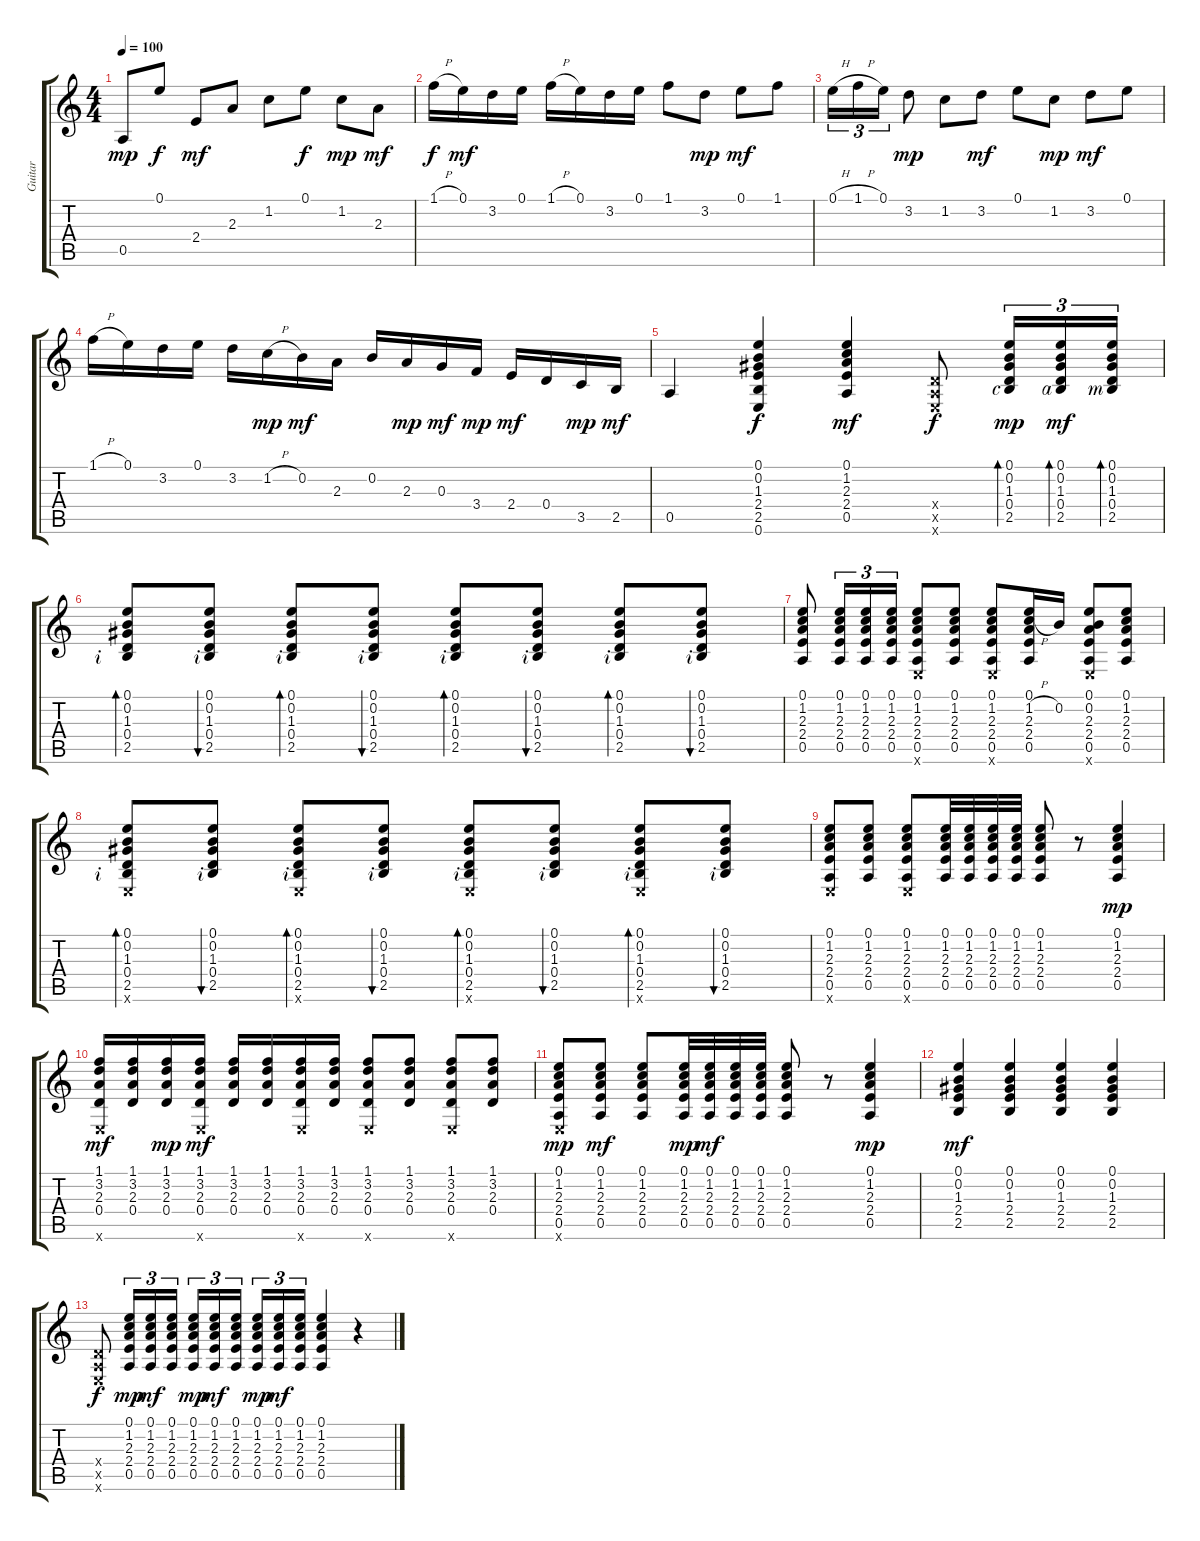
\track ("Guitar" "Guitar") {instrument acousticguitarnylon}
\staff {score tabs}
\tuning (E4 B3 G3 D3 A2 E2) {hide}
\ts (4 4)
\tempo 100
\clef g2
\ks c
0.5.8{dy mp} 0.1.8{dy f} 2.4.8{dy mf} 2.3.8 1.2.8 0.1.8{dy f} 1.2.8{dy mp} 2.3.8{dy mf} |
1.1{h}.16{dy f} 0.1.16{dy mf} 3.2.16 0.1.16 1.1{h}.16 0.1.16 3.2.16 0.1.16 1.1.8 3.2.8{dy mp} 0.1.8{dy mf} 1.1.8 |
0.1{h}.16{tu (3 2)} 1.1{h}.16{tu (3 2)} 0.1.16{tu (3 2)} 3.2.8{dy mp} 1.2.8 3.2.8{dy mf} 0.1.8 1.2.8{dy mp} 3.2.8{dy mf} 0.1.8 |
1.1{h}.16 0.1.16 3.2.16 0.1.16 3.2.16 1.2{h}.16{dy mp} 0.2.16{dy mf} 2.3.16 0.2.16 2.3.16{dy mp} 0.3.16{dy mf} 3.4.16{dy mp} 2.4.16{dy mf} 0.4.16 3.5.16{dy mp} 2.5.16{dy mf} |
0.5.4 (0.1 0.2 1.3 2.4 2.5 0.6).4{dy f} (0.1 1.2 2.3 2.4 0.5).4{dy mf} (0.4{x} 0.5{x} 0.6{x}).8{dy f} (0.1 0.2 1.3 0.4 2.5{rf 5}).16{tu (3 2) bd 60 dy mp} (0.1 0.2 1.3 0.4 2.5{rf 4}).16{tu (3 2) bd 60 dy mf} (0.1 0.2 1.3 0.4 2.5{rf 3}).16{tu (3 2) bd 60} |
(0.1 0.2 1.3 0.4 2.5{rf 2}).8{bd 60} (0.1 0.2 1.3 0.4 2.5{rf 2}).8{bu 60} (0.1 0.2 1.3 0.4 2.5{rf 2}).8{bd 60} (0.1 0.2 1.3 0.4 2.5{rf 2}).8{bu 60} (0.1 0.2 1.3 0.4 2.5{rf 2}).8{bd 60} (0.1 0.2 1.3 0.4 2.5{rf 2}).8{bu 60} (0.1 0.2 1.3 0.4 2.5{rf 2}).8{bd 60} (0.1 0.2 1.3 0.4 2.5{rf 2}).8{bu 60} |
(0.1 1.2 2.3 2.4 0.5).8 (0.1 1.2 2.3 2.4 0.5).16{tu (3 2)} (0.1 1.2 2.3 2.4 0.5).16{tu (3 2)} (0.1 1.2 2.3 2.4 0.5).16{tu (3 2)} (0.1 1.2 2.3 2.4 0.5 0.6{x}).8 (0.1 1.2 2.3 2.4 0.5).8 (0.1 1.2 2.3 2.4 0.5 0.6{x}).8 (0.1 1.2{h} 2.3 2.4 0.5).16 0.2.16 (0.1 0.2 2.3 2.4 0.5 0.6{x}).8 (0.1 1.2 2.3 2.4 0.5).8 |
(0.1 0.2 1.3 0.4 2.5{rf 2} 0.6{x}).8{bd 60} (0.1 0.2 1.3 0.4 2.5{rf 2}).8{bu 60} (0.1 0.2 1.3 0.4 2.5{rf 2} 0.6{x}).8{bd 60} (0.1 0.2 1.3 0.4 2.5{rf 2}).8{bu 60} (0.1 0.2 1.3 0.4 2.5{rf 2} 0.6{x}).8{bd 60} (0.1 0.2 1.3 0.4 2.5{rf 2}).8{bu 60} (0.1 0.2 1.3 0.4 2.5{rf 2} 0.6{x}).8{bd 60} (0.1 0.2 1.3 0.4 2.5{rf 2}).8{bu 60} |
(0.1 1.2 2.3 2.4 0.5 0.6{x}).8 (0.1 1.2 2.3 2.4 0.5).8 (0.1 1.2 2.3 2.4 0.5 0.6{x}).8 (0.1 1.2 2.3 2.4 0.5).32 (0.1 1.2 2.3 2.4 0.5).32 (0.1 1.2 2.3 2.4 0.5).32 (0.1 1.2 2.3 2.4 0.5).32 (0.1 1.2 2.3 2.4 0.5).8 r.8 (0.1 1.2 2.3 2.4 0.5).4{dy mp} |
(1.1 3.2 2.3 0.4 0.6{x}).16{dy mf} (1.1 3.2 2.3 0.4).16 (1.1 3.2 2.3 0.4).16{dy mp} (1.1 3.2 2.3 0.4 0.6{x}).16{dy mf} (1.1 3.2 2.3 0.4).16 (1.1 3.2 2.3 0.4).16 (1.1 3.2 2.3 0.4 0.6{x}).16 (1.1 3.2 2.3 0.4).16 (1.1 3.2 2.3 0.4 0.6{x}).8 (1.1 3.2 2.3 0.4).8 (1.1 3.2 2.3 0.4 0.6{x}).8 (1.1 3.2 2.3 0.4).8 |
(0.1 1.2 2.3 2.4 0.5 0.6{x}).8{dy mp} (0.1 1.2 2.3 2.4 0.5).8{dy mf} (0.1 1.2 2.3 2.4 0.5).8 (0.1 1.2 2.3 2.4 0.5).32{dy mp} (0.1 1.2 2.3 2.4 0.5).32{dy mf} (0.1 1.2 2.3 2.4 0.5).32 (0.1 1.2 2.3 2.4 0.5).32 (0.1 1.2 2.3 2.4 0.5).8 r.8 (0.1 1.2 2.3 2.4 0.5).4{dy mp} |
(0.1 0.2 1.3 2.4 2.5).4{dy mf} (0.1 0.2 1.3 2.4 2.5).4 (0.1 0.2 1.3 2.4 2.5).4 (0.1 0.2 1.3 2.4 2.5).4 |
(0.4{x} 0.5{x} 0.6{x}).8{dy f} (0.1 1.2 2.3 2.4 0.5).16{tu (3 2) dy mp} (0.1 1.2 2.3 2.4 0.5).16{tu (3 2) dy mf} (0.1 1.2 2.3 2.4 0.5).16{tu (3 2)} (0.1 1.2 2.3 2.4 0.5).16{tu (3 2) dy mp} (0.1 1.2 2.3 2.4 0.5).16{tu (3 2) dy mf} (0.1 1.2 2.3 2.4 0.5).16{tu (3 2) beam splitsecondary} (0.1 1.2 2.3 2.4 0.5).16{tu (3 2) dy mp} (0.1 1.2 2.3 2.4 0.5).16{tu (3 2) dy mf} (0.1 1.2 2.3 2.4 0.5).16{tu (3 2)} (0.1 1.2 2.3 2.4 0.5).4 r.4
